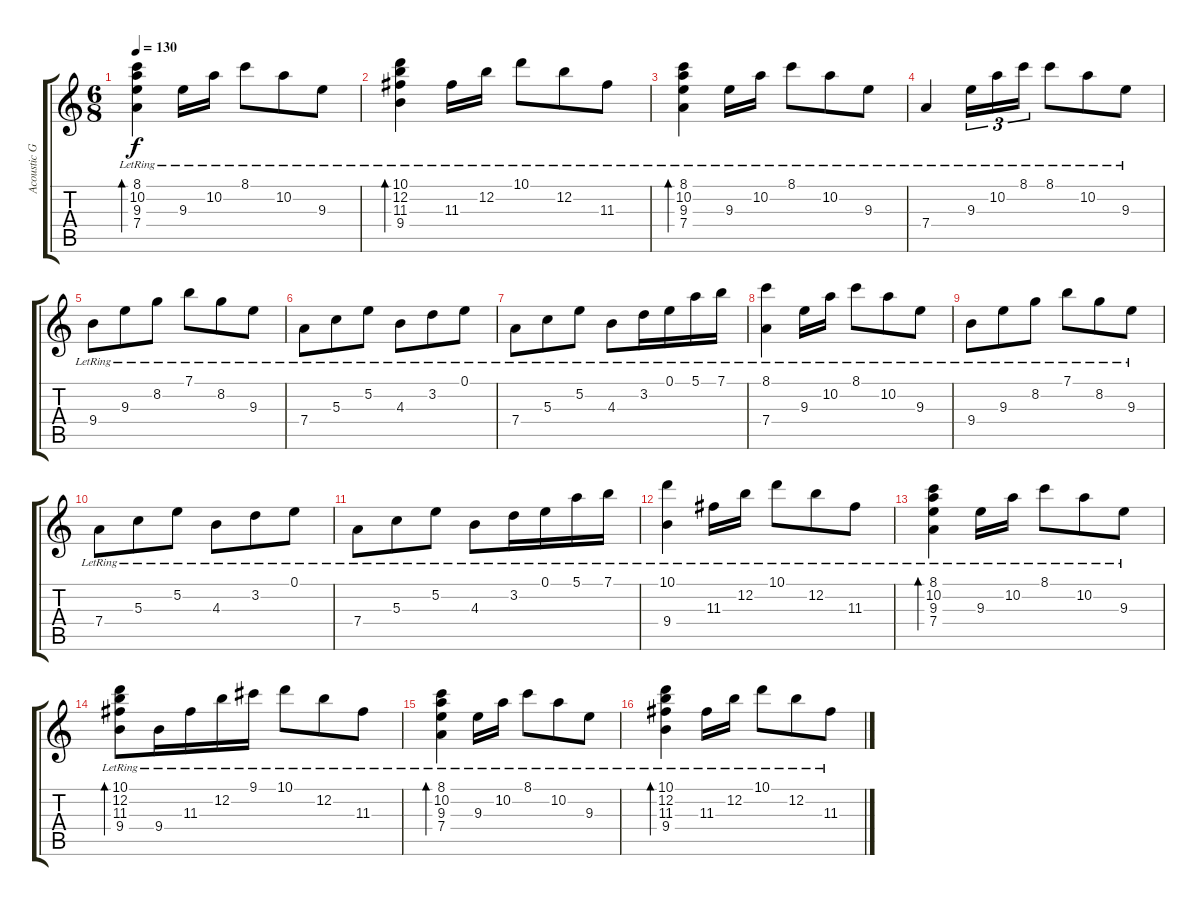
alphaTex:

\track ("Acoustic Guitar I" "Acoustic G") {instrument acousticguitarnylon}
\staff {score tabs}
\tuning (E4 B3 G3 D3 A2 E2) {hide}
\ts (6 8)
\tempo 130
\clef g2
\ks c
(8.1{lr} 10.2{lr} 9.3{lr} 7.4{lr}).4{bd 120 dy f} 9.3{lr}.16 10.2{lr}.16 8.1{lr}.8 10.2{lr}.8 9.3{lr}.8 |
(10.1{lr} 12.2{lr} 11.3{lr} 9.4{lr}).4{bd 120} 11.3{lr}.16 12.2{lr}.16 10.1{lr}.8 12.2{lr}.8 11.3{lr}.8 |
(8.1{lr} 10.2{lr} 9.3{lr} 7.4{lr}).4{bd 120} 9.3{lr}.16 10.2{lr}.16 8.1{lr}.8 10.2{lr}.8 9.3{lr}.8 |
7.4{lr}.4 9.3{lr}.16{tu (3 2)} 10.2{lr}.16{tu (3 2)} 8.1{lr}.16{tu (3 2)} 8.1{lr}.8 10.2{lr}.8 9.3{lr}.8 |
9.4{lr}.8 9.3{lr}.8 8.2{lr}.8 7.1{lr}.8 8.2{lr}.8 9.3{lr}.8 |
7.4{lr}.8 5.3{lr}.8 5.2{lr}.8 4.3{lr}.8 3.2{lr}.8 0.1{lr}.8 |
7.4{lr}.8 5.3{lr}.8 5.2{lr}.8 4.3{lr}.8 3.2{lr}.16 0.1{lr}.16 5.1{lr}.16 7.1{lr}.16 |
(8.1{lr} 7.4{lr}).4 9.3{lr}.16 10.2{lr}.16 8.1{lr}.8 10.2{lr}.8 9.3{lr}.8 |
9.4{lr}.8 9.3{lr}.8 8.2{lr}.8 7.1{lr}.8 8.2{lr}.8 9.3{lr}.8 |
7.4{lr}.8 5.3{lr}.8 5.2{lr}.8 4.3{lr}.8 3.2{lr}.8 0.1{lr}.8 |
7.4{lr}.8 5.3{lr}.8 5.2{lr}.8 4.3{lr}.8 3.2{lr}.16 0.1{lr}.16 5.1{lr}.16 7.1{lr}.16 |
(10.1{lr} 9.4{lr}).4 11.3{lr}.16 12.2{lr}.16 10.1{lr}.8 12.2{lr}.8 11.3{lr}.8 |
(8.1{lr} 10.2{lr} 9.3{lr} 7.4{lr}).4{bd 120} 9.3{lr}.16 10.2{lr}.16 8.1{lr}.8 10.2{lr}.8 9.3{lr}.8 |
(10.1{lr} 12.2{lr} 11.3{lr} 9.4{lr}).8{bd 120} 9.4{lr}.16 11.3{lr}.16 12.2{lr}.16 9.1{lr}.16 10.1{lr}.8 12.2{lr}.8 11.3{lr}.8 |
(8.1{lr} 10.2{lr} 9.3{lr} 7.4{lr}).4{bd 120} 9.3{lr}.16 10.2{lr}.16 8.1{lr}.8 10.2{lr}.8 9.3{lr}.8 |
(10.1{lr} 12.2{lr} 11.3{lr} 9.4{lr}).4{bd 120} 11.3{lr}.16 12.2{lr}.16 10.1{lr}.8 12.2{lr}.8 11.3{lr}.8
